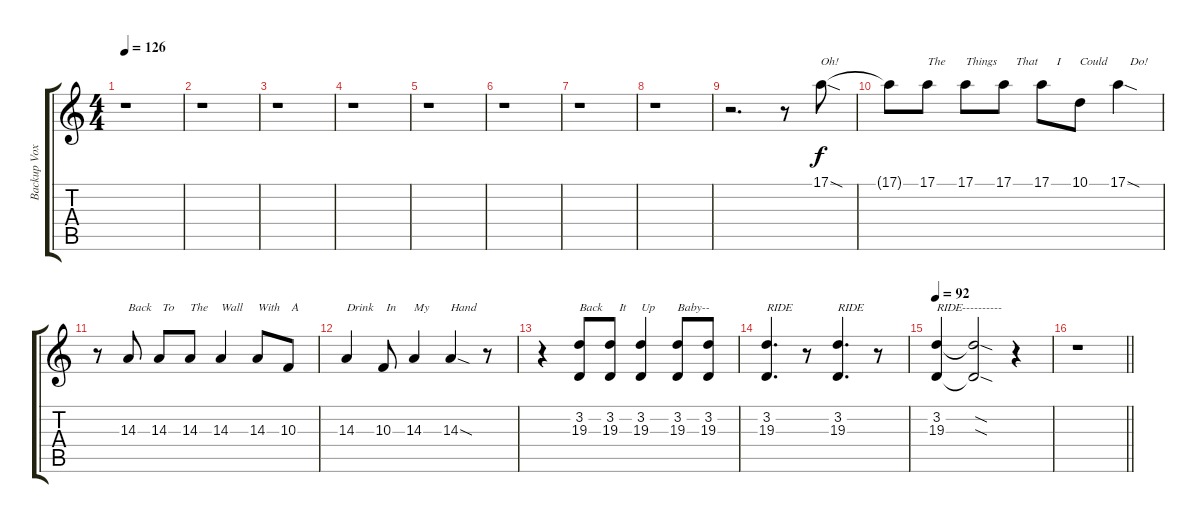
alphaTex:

\track ("Backup Vox" "Backup Vox") {instrument lead1square}
\staff {score tabs}
\tuning (E4 B3 G3 D3 A2 E2) {hide}
\ts (4 4)
\tempo 126
\clef g2
\ks c
r.1{dy f} |
r.1 |
r.1 |
r.1 |
r.1 |
r.1 |
r.1 |
r.1 |
r.2{d volume 12} r.8 17.1{sod}.8{txt "Oh!"} |
17.1{t}.8 17.1.8{txt "The"} 17.1.8{txt "Things"} 17.1.8{txt "    That"} 17.1.8{txt "     I"} 10.1.8{txt "Could"} 17.1{sod}.4{txt "    Do!"} |
r.8 14.3.8{txt "Back"} 14.3.8{txt " To"} 14.3.8{txt "The"} 14.3.4{txt "Wall"} 14.3.8{txt "With"} 10.3.8{txt " A"} |
14.3.4{txt "Drink"} 10.3.8{txt " In"} 14.3.4{txt "My"} 14.3{sod}.4{txt "Hand"} r.8 |
r.4 (3.2 19.3).8{txt "Back"} (3.2 19.3).8{txt "   It"} (3.2 19.3).4{txt "Up"} (3.2 19.3).8{txt "Baby--"} (3.2 19.3).8 |
(3.2 19.3).4{d txt "RIDE"} r.8 (3.2 19.3).4{d txt "RIDE"} r.8 |
\tempo 92
(3.2 19.3).4{txt "RIDE----------"} (3.2{sod t} 19.3{sod t}).2 r.4 |
\barLineRight lightlight
r.1
